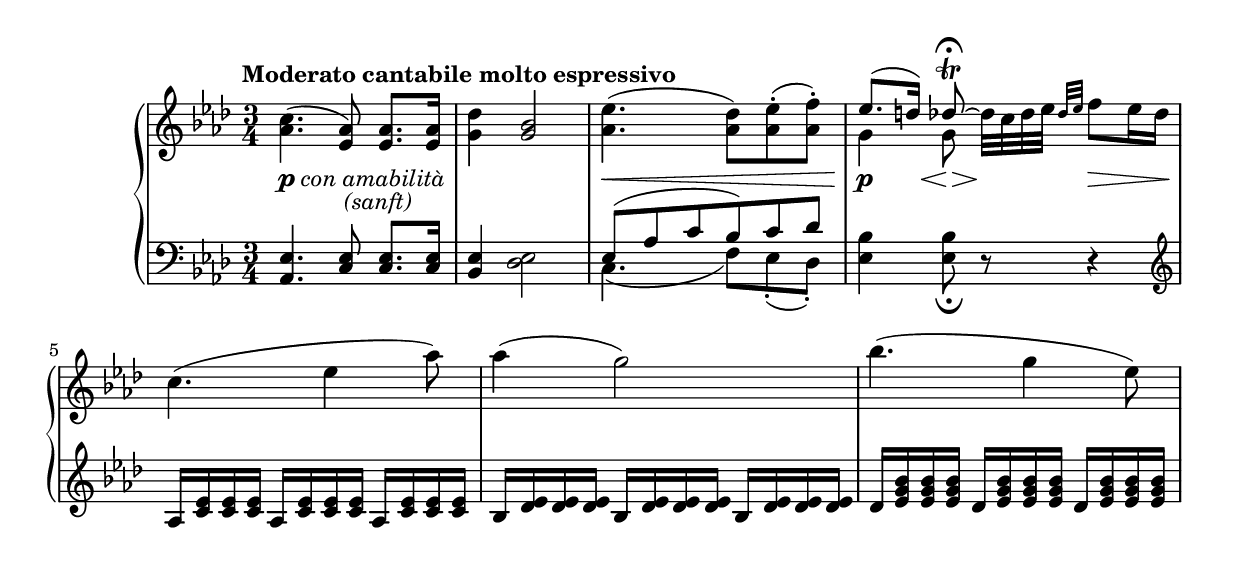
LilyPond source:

%% DO NOT EDIT this file manually; it was automatically
%% generated from the LilyPond Snippet Repository
%% (http://lsr.di.unimi.it).
%%
%% Make any changes in the LSR itself, or in
%% `Documentation/snippets/new/`, then run
%% `scripts/auxiliar/makelsr.pl`.
%%
%% This file is in the public domain.

\version "2.24.0"

\header {
  lsrtags = "headword"

  texidoc = "
Text headword
"

  doctitle = "Text headword"
} % begin verbatim


%% http://lsr.di.unimi.it/LSR/Item?id=829

% NR 1.8 Text

% L. v. Beethoven, Op. 110
% Piano sonata 31
% measures 1 - 7 (following Henle Urtext edition)

\include "english.ly"

\new PianoStaff <<
  % upper staff
  \new Staff {
    \clef treble
    \key af \major
    \time 3/4
    \tempo "Moderato cantabile molto espressivo"

    <c'' af'>4.( <af' ef'>8 ) q8.[ q16] |
    <df'' g'>4 <bf' g'>2 |
    <af' ef''>4.( <af' df''>8[) <af' ef''>-.( <af' f''>-.)] |
    << { ef''8.[( d''16]) df''8\trill\fermata ~
           \oneVoice df''32[ c'' df'' ef''] }\\
       { g'4 g'8 s } >>
     \grace { df''32[ ef''] } f''8[ ef''16 df''] |
%
% 5
%
    c''4.( ef''4 af''8) |
    af''4( g''2) |
    bf''4.( g''4 ef''8) |
  }


  \new Dynamics {
    s2.-\tweak padding #-1
       -\tweak baseline-skip #0
       -\markup \center-column {
                  \line { \dynamic p \italic { con amabilità } }
                  \line { \hspace #3 (sanft) } } |
    s2. |
    s2.\< |
    s8..\p s32\< s16..\> s64\! s8 s4\> |
%
% 5
%
    s2.*3\! |
  }


  % lower staff
  \new Staff {
    \clef bass
    \key af \major
    \time 3/4

    <af, ef>4. \stemUp <c ef>8 q8.[ q16] \stemNeutral |
    <bf, ef>4 <df ef>2 |
    << { ef8[( af c' bf) c' df'] } \\
       { c4.( f8[) ef8-.( df-.]) } >> |
    <ef bf>4 q8_\fermata r r4 | \clef treble
%
% 5
%
    af16[ <c' ef'> q q] af[ <c' ef'> q q] af[ <c' ef'> q q] |
    bf16[ <df' ef'> q q] bf[ <df' ef'> q q] bf[ <df' ef'> q q] |
    df'16[ <ef' g' bf'> q q] df'[ <ef' g' bf'> q q]
      df'[ <ef' g' bf'> q q] |
  }
>>
